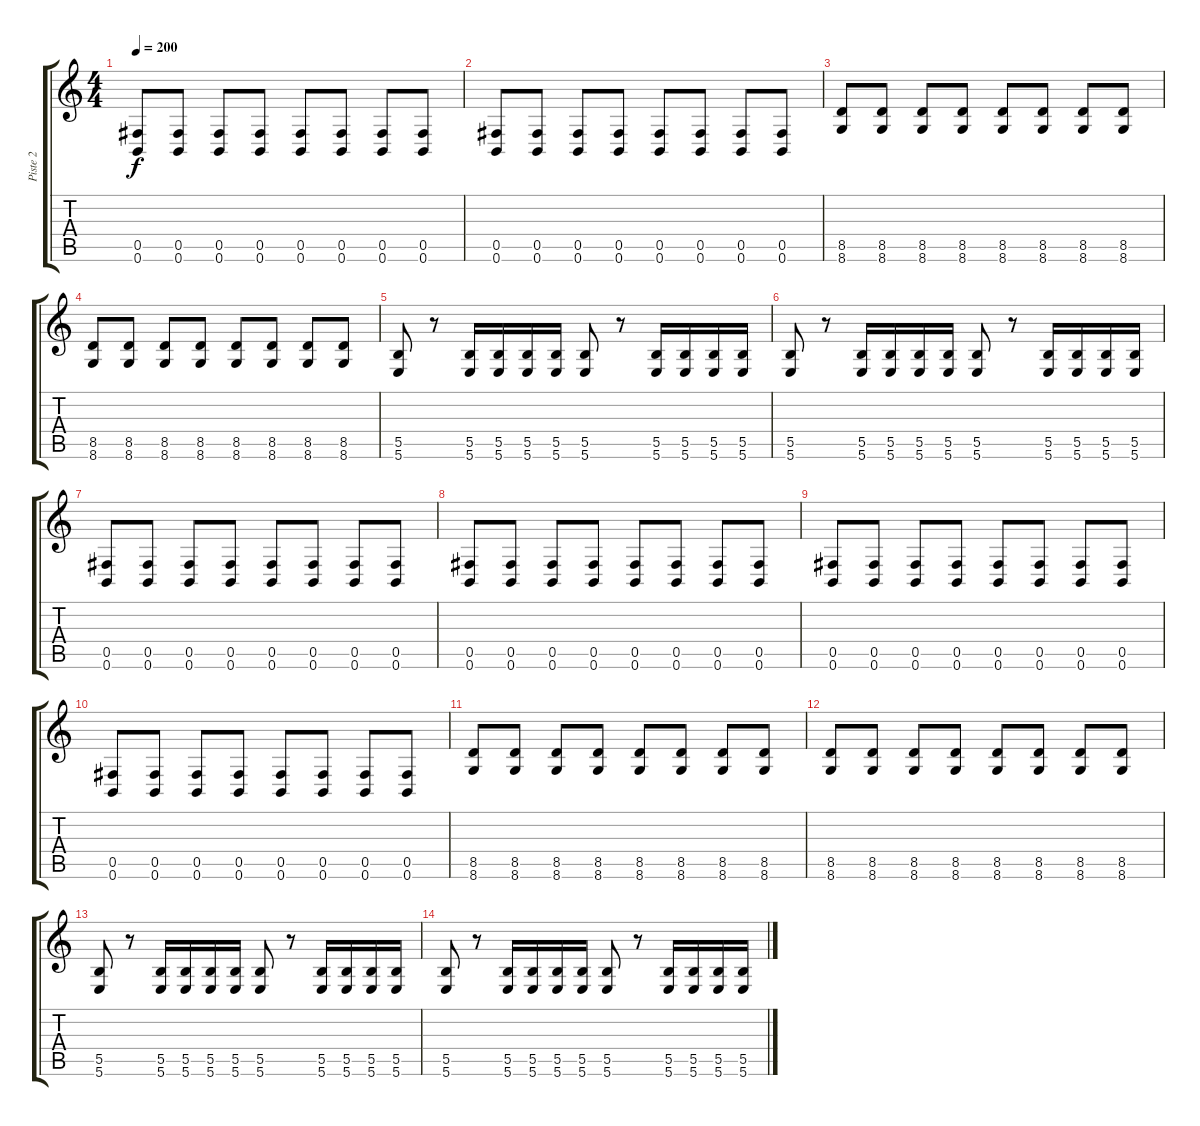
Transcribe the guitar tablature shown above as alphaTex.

\track ("Piste 2" "Piste 2") {instrument distortionguitar}
\staff {score tabs}
\tuning (Db4 Ab3 E3 B2 Gb2 B1) {hide}
\ts (4 4)
\tempo 200
\clef g2
\ks c
(0.5 0.6).8{dy f} (0.5 0.6).8 (0.5 0.6).8 (0.5 0.6).8 (0.5 0.6).8 (0.5 0.6).8 (0.5 0.6).8 (0.5 0.6).8 |
(0.5 0.6).8 (0.5 0.6).8 (0.5 0.6).8 (0.5 0.6).8 (0.5 0.6).8 (0.5 0.6).8 (0.5 0.6).8 (0.5 0.6).8 |
(8.5 8.6).8 (8.5 8.6).8 (8.5 8.6).8 (8.5 8.6).8 (8.5 8.6).8 (8.5 8.6).8 (8.5 8.6).8 (8.5 8.6).8 |
(8.5 8.6).8 (8.5 8.6).8 (8.5 8.6).8 (8.5 8.6).8 (8.5 8.6).8 (8.5 8.6).8 (8.5 8.6).8 (8.5 8.6).8 |
(5.5 5.6).8 r.8 (5.5 5.6).16 (5.5 5.6).16 (5.5 5.6).16 (5.5 5.6).16 (5.5 5.6).8 r.8 (5.5 5.6).16 (5.5 5.6).16 (5.5 5.6).16 (5.5 5.6).16 |
(5.5 5.6).8 r.8 (5.5 5.6).16 (5.5 5.6).16 (5.5 5.6).16 (5.5 5.6).16 (5.5 5.6).8 r.8 (5.5 5.6).16 (5.5 5.6).16 (5.5 5.6).16 (5.5 5.6).16 |
(0.5 0.6).8 (0.5 0.6).8 (0.5 0.6).8 (0.5 0.6).8 (0.5 0.6).8 (0.5 0.6).8 (0.5 0.6).8 (0.5 0.6).8 |
(0.5 0.6).8 (0.5 0.6).8 (0.5 0.6).8 (0.5 0.6).8 (0.5 0.6).8 (0.5 0.6).8 (0.5 0.6).8 (0.5 0.6).8 |
(0.5 0.6).8 (0.5 0.6).8 (0.5 0.6).8 (0.5 0.6).8 (0.5 0.6).8 (0.5 0.6).8 (0.5 0.6).8 (0.5 0.6).8 |
(0.5 0.6).8 (0.5 0.6).8 (0.5 0.6).8 (0.5 0.6).8 (0.5 0.6).8 (0.5 0.6).8 (0.5 0.6).8 (0.5 0.6).8 |
(8.5 8.6).8 (8.5 8.6).8 (8.5 8.6).8 (8.5 8.6).8 (8.5 8.6).8 (8.5 8.6).8 (8.5 8.6).8 (8.5 8.6).8 |
(8.5 8.6).8 (8.5 8.6).8 (8.5 8.6).8 (8.5 8.6).8 (8.5 8.6).8 (8.5 8.6).8 (8.5 8.6).8 (8.5 8.6).8 |
(5.5 5.6).8 r.8 (5.5 5.6).16 (5.5 5.6).16 (5.5 5.6).16 (5.5 5.6).16 (5.5 5.6).8 r.8 (5.5 5.6).16 (5.5 5.6).16 (5.5 5.6).16 (5.5 5.6).16 |
(5.5 5.6).8 r.8 (5.5 5.6).16 (5.5 5.6).16 (5.5 5.6).16 (5.5 5.6).16 (5.5 5.6).8 r.8 (5.5 5.6).16 (5.5 5.6).16 (5.5 5.6).16 (5.5 5.6).16
